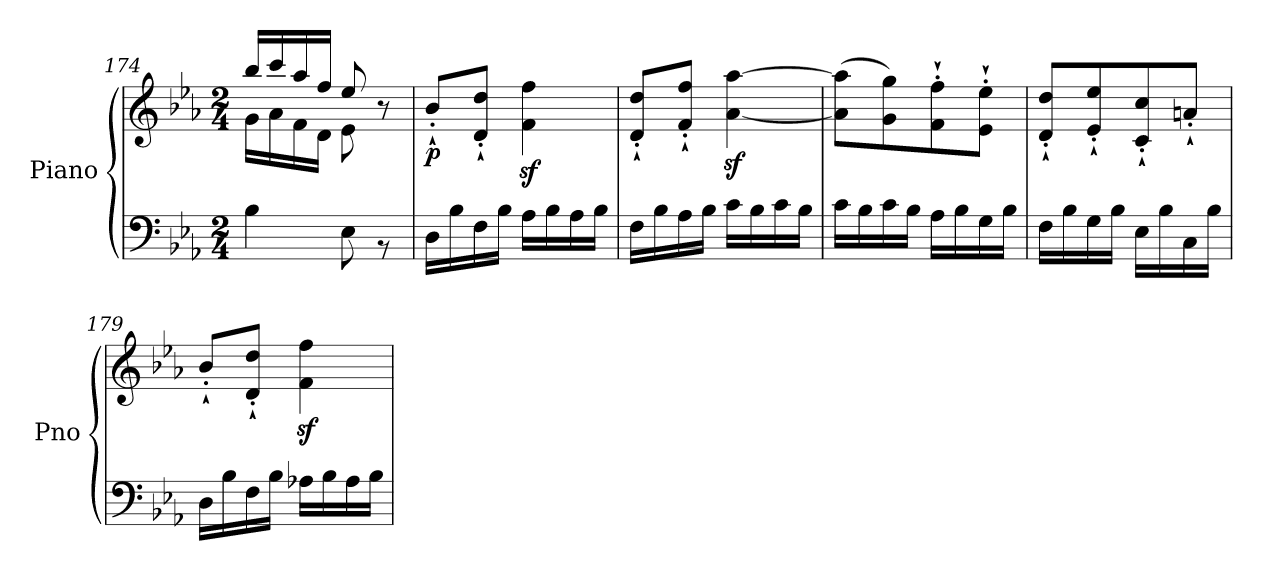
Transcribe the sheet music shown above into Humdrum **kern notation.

**kern	**kern	**dynam
*part1	*part1	*part1
*staff2	*staff1	*staff1/2
*I"Piano	*	*
*I'Pno	*	*
*clefF4	*clefG2	*
*k[b-e-a-]	*k[b-e-a-]	*
*M2/4	*M2/4	*
=174	=174	=174
*^	*^	*
*	*^	*	*	*
2ryy	4.ryy	4B-\	16bb-/LL	16g\LL	.
.	.	.	16ccc/	16a-\	.
.	.	.	16aa-/	16f\	.
.	.	.	16ff/JJ	16d\JJ	.
.	.	8E-\	8ee-/	8e-\	.
.	8r	8ryy	8r	8ryy	.
=175	=175	=175	=175	=175	=175
!	!	!	!	!	!LO:DY:b
*	*v	*v	*	*	*
*	*	*v	*v	*
2ryy	16D\LL	8b-'`/L	p
.	16B-\	.	.
.	16F\	8d/'` 8dd/'`J	.
.	16B-\JJ	.	.
.	16A-\LL	4f\z< 4ff\z<	.
.	16B-\	.	.
.	16A-\	.	.
.	16B-\JJ	.	.
=176	=176	=176	=176
2ryy	16F\LL	8d/'` 8dd/'`L	.
.	16B-\	.	.
.	16A-\	8f/'` 8ff/'`J	.
.	16B-\JJ	.	.
.	16c\LL	[4a-\z< [4aa-\z<	.
.	16B-\	.	.
.	16c\	.	.
.	16B-\JJ	.	.
!!LO:PB:g=z
=177	=177	=177	=177
2ryy	16c\LL	(>8a-\] 8aa-\]L	.
.	16B-\	.	.
.	16c\	8g\ 8gg\)	.
.	16B-\JJ	.	.
.	16A-\LL	8f\'` 8ff\'`	.
.	16B-\	.	.
.	16G\	8e-\'` 8ee-\'`J	.
.	16B-\JJ	.	.
!!LO:PB:g=z
=178	=178	=178	=178
2ryy	16F\LL	8d/'` 8dd/'`L	.
.	16B-\	.	.
.	16G\	8e-/'` 8ee-/'`	.
.	16B-\JJ	.	.
.	16E-\LL	8c/'` 8cc/'`	.
.	16B-\	.	.
.	16C\	8an'`/J	.
.	16B-\JJ	.	.
=179	=179	=179	=179
2ryy	16D\LL	8b-'`/L	.
.	16B-\	.	.
.	16F\	8d/'` 8dd/'`J	.
.	16B-\JJ	.	.
.	16A-X\LL	4f\z< 4ff\z<	.
.	16B-\	.	.
.	16A-\	.	.
.	16B-\JJ	.	.
*v	*v	*	*
=	=	=
*-	*-	*-
